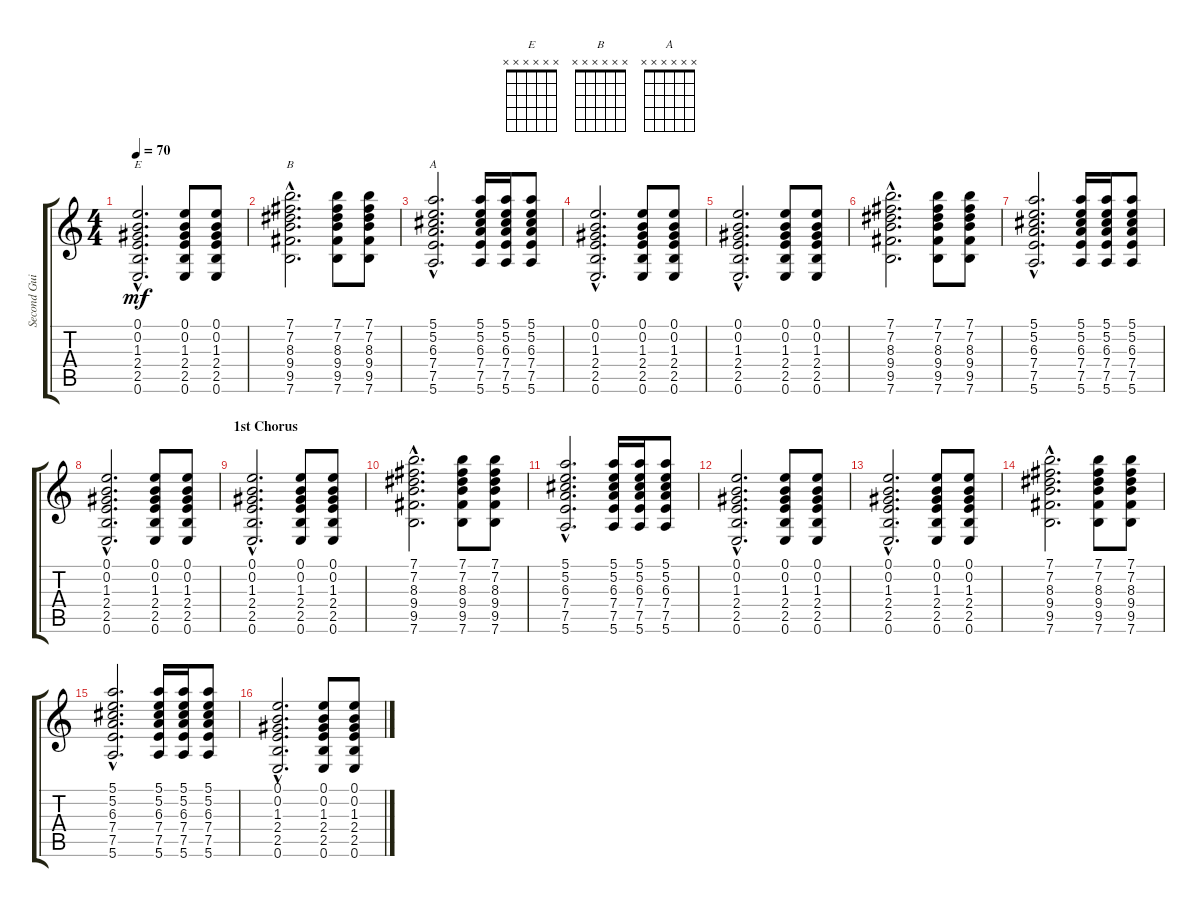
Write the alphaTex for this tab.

\track ("Second Guitar" "Second Gui") {instrument electricguitarclean}
\staff {score tabs}
\tuning (E4 B3 G3 D3 A2 E2) {hide}
\chord ("E" x x x x x x) {firstfret 0}
\chord ("B" x x x x x x) {firstfret 0}
\chord ("A" x x x x x x) {firstfret 0}
\ts (4 4)
\tempo 70
\clef g2
\ks c
(0.1{hac} 0.2{hac} 1.3{hac} 2.4{hac} 2.5{hac} 0.6{hac}).2{d ch "E" dy mf} (0.1 0.2 1.3 2.4 2.5 0.6).8 (0.1 0.2 1.3 2.4 2.5 0.6).8 |
(7.1{hac} 7.2{hac} 8.3{hac} 9.4{hac} 9.5{hac} 7.6{hac}).2{d ch "B"} (7.1 7.2 8.3 9.4 9.5 7.6).8 (7.1 7.2 8.3 9.4 9.5 7.6).8 |
(5.1{hac} 5.2{hac} 6.3{hac} 7.4{hac} 7.5{hac} 5.6{hac}).2{d ch "A"} (5.1 5.2 6.3 7.4 7.5 5.6).16 (5.1 5.2 6.3 7.4 7.5 5.6).16 (5.1 5.2 6.3 7.4 7.5 5.6).8 |
(0.1{hac} 0.2{hac} 1.3{hac} 2.4{hac} 2.5{hac} 0.6{hac}).2{d} (0.1 0.2 1.3 2.4 2.5 0.6).8 (0.1 0.2 1.3 2.4 2.5 0.6).8 |
(0.1{hac} 0.2{hac} 1.3{hac} 2.4{hac} 2.5{hac} 0.6{hac}).2{d} (0.1 0.2 1.3 2.4 2.5 0.6).8 (0.1 0.2 1.3 2.4 2.5 0.6).8 |
(7.1{hac} 7.2{hac} 8.3{hac} 9.4{hac} 9.5{hac} 7.6{hac}).2{d} (7.1 7.2 8.3 9.4 9.5 7.6).8 (7.1 7.2 8.3 9.4 9.5 7.6).8 |
(5.1{hac} 5.2{hac} 6.3{hac} 7.4{hac} 7.5{hac} 5.6{hac}).2{d} (5.1 5.2 6.3 7.4 7.5 5.6).16 (5.1 5.2 6.3 7.4 7.5 5.6).16 (5.1 5.2 6.3 7.4 7.5 5.6).8 |
(0.1{hac} 0.2{hac} 1.3{hac} 2.4{hac} 2.5{hac} 0.6{hac}).2{d} (0.1 0.2 1.3 2.4 2.5 0.6).8 (0.1 0.2 1.3 2.4 2.5 0.6).8 |
\section ("" "1st Chorus")
(0.1{hac} 0.2{hac} 1.3{hac} 2.4{hac} 2.5{hac} 0.6{hac}).2{d} (0.1 0.2 1.3 2.4 2.5 0.6).8 (0.1 0.2 1.3 2.4 2.5 0.6).8 |
(7.1{hac} 7.2{hac} 8.3{hac} 9.4{hac} 9.5{hac} 7.6{hac}).2{d} (7.1 7.2 8.3 9.4 9.5 7.6).8 (7.1 7.2 8.3 9.4 9.5 7.6).8 |
(5.1{hac} 5.2{hac} 6.3{hac} 7.4{hac} 7.5{hac} 5.6{hac}).2{d} (5.1 5.2 6.3 7.4 7.5 5.6).16 (5.1 5.2 6.3 7.4 7.5 5.6).16 (5.1 5.2 6.3 7.4 7.5 5.6).8 |
(0.1{hac} 0.2{hac} 1.3{hac} 2.4{hac} 2.5{hac} 0.6{hac}).2{d} (0.1 0.2 1.3 2.4 2.5 0.6).8 (0.1 0.2 1.3 2.4 2.5 0.6).8 |
(0.1{hac} 0.2{hac} 1.3{hac} 2.4{hac} 2.5{hac} 0.6{hac}).2{d} (0.1 0.2 1.3 2.4 2.5 0.6).8 (0.1 0.2 1.3 2.4 2.5 0.6).8 |
(7.1{hac} 7.2{hac} 8.3{hac} 9.4{hac} 9.5{hac} 7.6{hac}).2{d} (7.1 7.2 8.3 9.4 9.5 7.6).8 (7.1 7.2 8.3 9.4 9.5 7.6).8 |
(5.1{hac} 5.2{hac} 6.3{hac} 7.4{hac} 7.5{hac} 5.6{hac}).2{d} (5.1 5.2 6.3 7.4 7.5 5.6).16 (5.1 5.2 6.3 7.4 7.5 5.6).16 (5.1 5.2 6.3 7.4 7.5 5.6).8 |
(0.1{hac} 0.2{hac} 1.3{hac} 2.4{hac} 2.5{hac} 0.6{hac}).2{d} (0.1 0.2 1.3 2.4 2.5 0.6).8 (0.1 0.2 1.3 2.4 2.5 0.6).8
